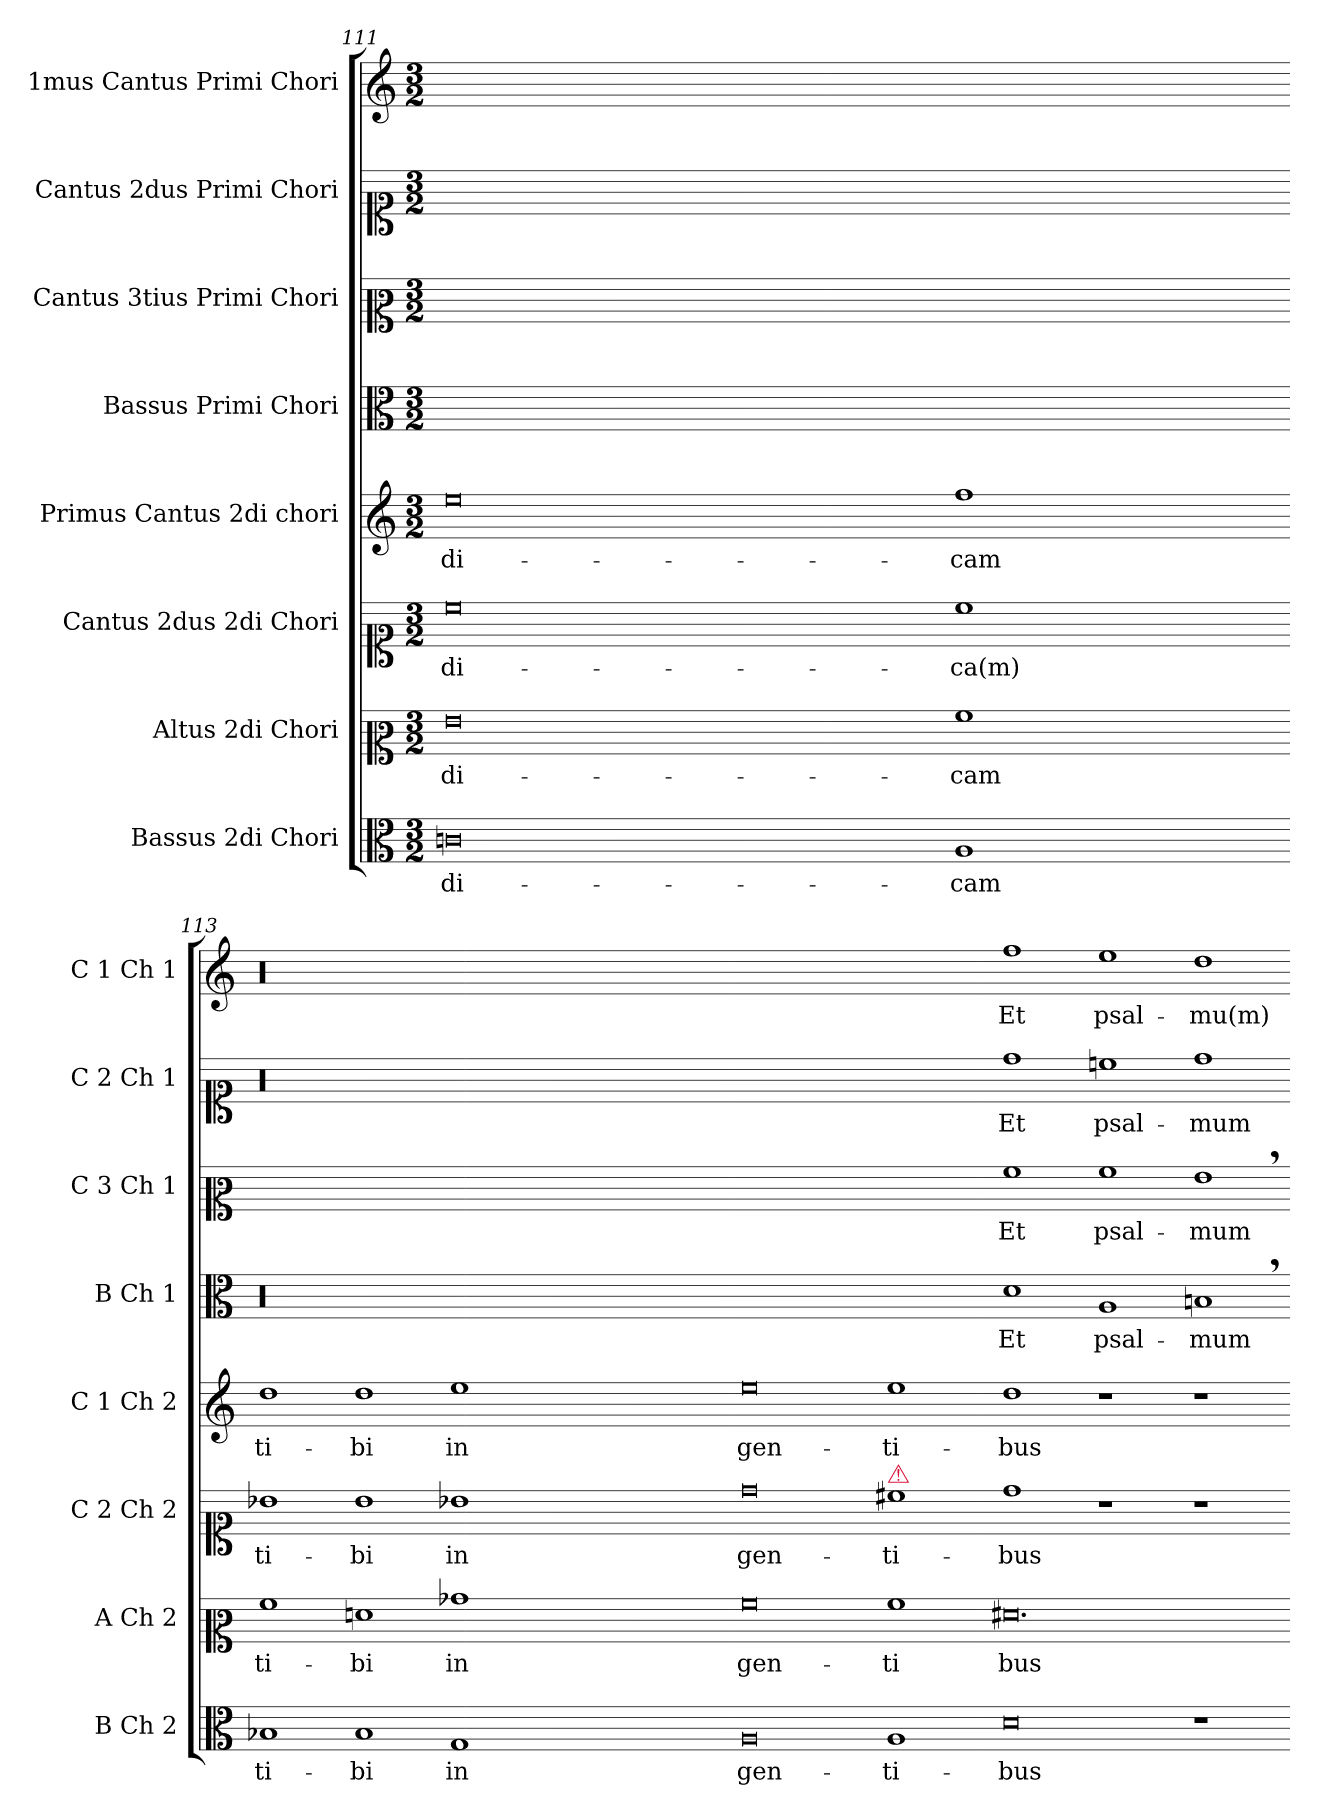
**kern	**text	**kern	**text	**kern	**text	**kern	**text	**kern	**text	**kern	**text	**kern	**text	**kern	**text
*part8	*part8	*part7	*part7	*part6	*part6	*part5	*part5	*part4	*part4	*part3	*part3	*part2	*part2	*part1	*part1
*staff8	*staff8	*staff7	*staff7	*staff6	*staff6	*staff5	*staff5	*staff4	*staff4	*staff3	*staff3	*staff2	*staff2	*staff1	*staff1
*I"Bassus 2di Chori	*	*I"Altus 2di Chori	*	*I"Cantus 2dus 2di Chori	*	*I"Primus Cantus 2di chori	*	*I"Bassus Primi Chori	*	*I"Cantus 3tius Primi Chori	*	*I"Cantus 2dus Primi Chori	*	*I"1mus Cantus Primi Chori	*
*I'B Ch 2	*	*I'A Ch 2	*	*I'C 2 Ch 2	*	*I'C 1 Ch 2	*	*I'B Ch 1	*	*I'C 3 Ch 1	*	*I'C 2 Ch 1	*	*I'C 1 Ch 1	*
*clefC3	*	*clefC2	*	*clefC1	*	*clefG2	*	*clefC3	*	*clefC2	*	*clefC1	*	*clefG2	*
*k[]	*	*k[]	*	*k[]	*	*k[]	*	*k[]	*	*k[]	*	*k[]	*	*k[]	*
*M3/2	*	*M3/2	*	*M3/2	*	*M3/2	*	*M3/2	*	*M3/2	*	*M3/2	*	*M3/2	*
=111	=111	=111	=111	=111	=111	=111	=111	=111	=111	=111	=111	=111	=111	=111	=111
0cn\	di-	0g\	di-	0cc\	di-	0ee\	di-	0.ryy	.	0.ryy	.	0.ryy	.	0.ryy	.
1A/	-cam	1a\	-cam	1cc\	-ca(m)	1ff\	-cam	.	.	.	.	.	.	.	.
=113-	=113-	=113-	=113-	=113-	=113-	=113-	=113-	=113-	=113-	=113-	=113-	=113-	=113-	=113-	=113-
1B-X/	ti-	1a\	ti-	1b-X\	ti-	1dd\	ti-	00.r	.	00.ryy	.	00.r	.	00.r	.
1B-/	-bi	1fn\	-bi	1b-\	-bi	1dd\	-bi	.	.	.	.	.	.	.	.
1G/	in	1b-X\	in	1b-X\	in	1ee\	in	.	.	.	.	.	.	.	.
0.ryy	.	0.ryy	.	0.ryy	.	0.ryy	.	.	.	.	.	.	.	.	.
=115-	=115-	=115-	=115-	=115-	=115-	=115-	=115-	=115-	=115-	=115-	=115-	=115-	=115-	=115-	=115-
0A/	gen-	0a\	gen-	0dd\	gen-	0ee\	gen-	0.ryy	.	0.ryy	.	0.ryy	.	0.ryy	.
!	!	!	!	!LO:TX:a:color=crimson:t=⚠	!	!	!	!	!	!	!	!	!	!	!
1A/	-ti-	1a\	-ti	1cc#X\	-ti-	1ee\	-ti-	.	.	.	.	.	.	.	.
=117-	=117-	=117-	=117-	=117-	=117-	=117-	=117-	=117-	=117-	=117-	=117-	=117-	=117-	=117-	=117-
0d\	-bus	0.f#X\	-bus	1dd\	-bus	1dd\	-bus	1d\	Et	1a\	Et	1dd\	Et	1ff\	Et
.	.	.	.	1r	.	1r	.	1A/	psal-	1a\	psal-	1ccn\	psal-	1ee\	psal-
1r	.	.	.	1r	.	1r	.	1Bn,</	-mum	1g,<\	-mum	1dd\	-mum	1dd\	-mu(m)
=-	=-	=-	=-	=-	=-	=-	=-	=-	=-	=-	=-	=-	=-	=-	=-
*-	*-	*-	*-	*-	*-	*-	*-	*-	*-	*-	*-	*-	*-	*-	*-
